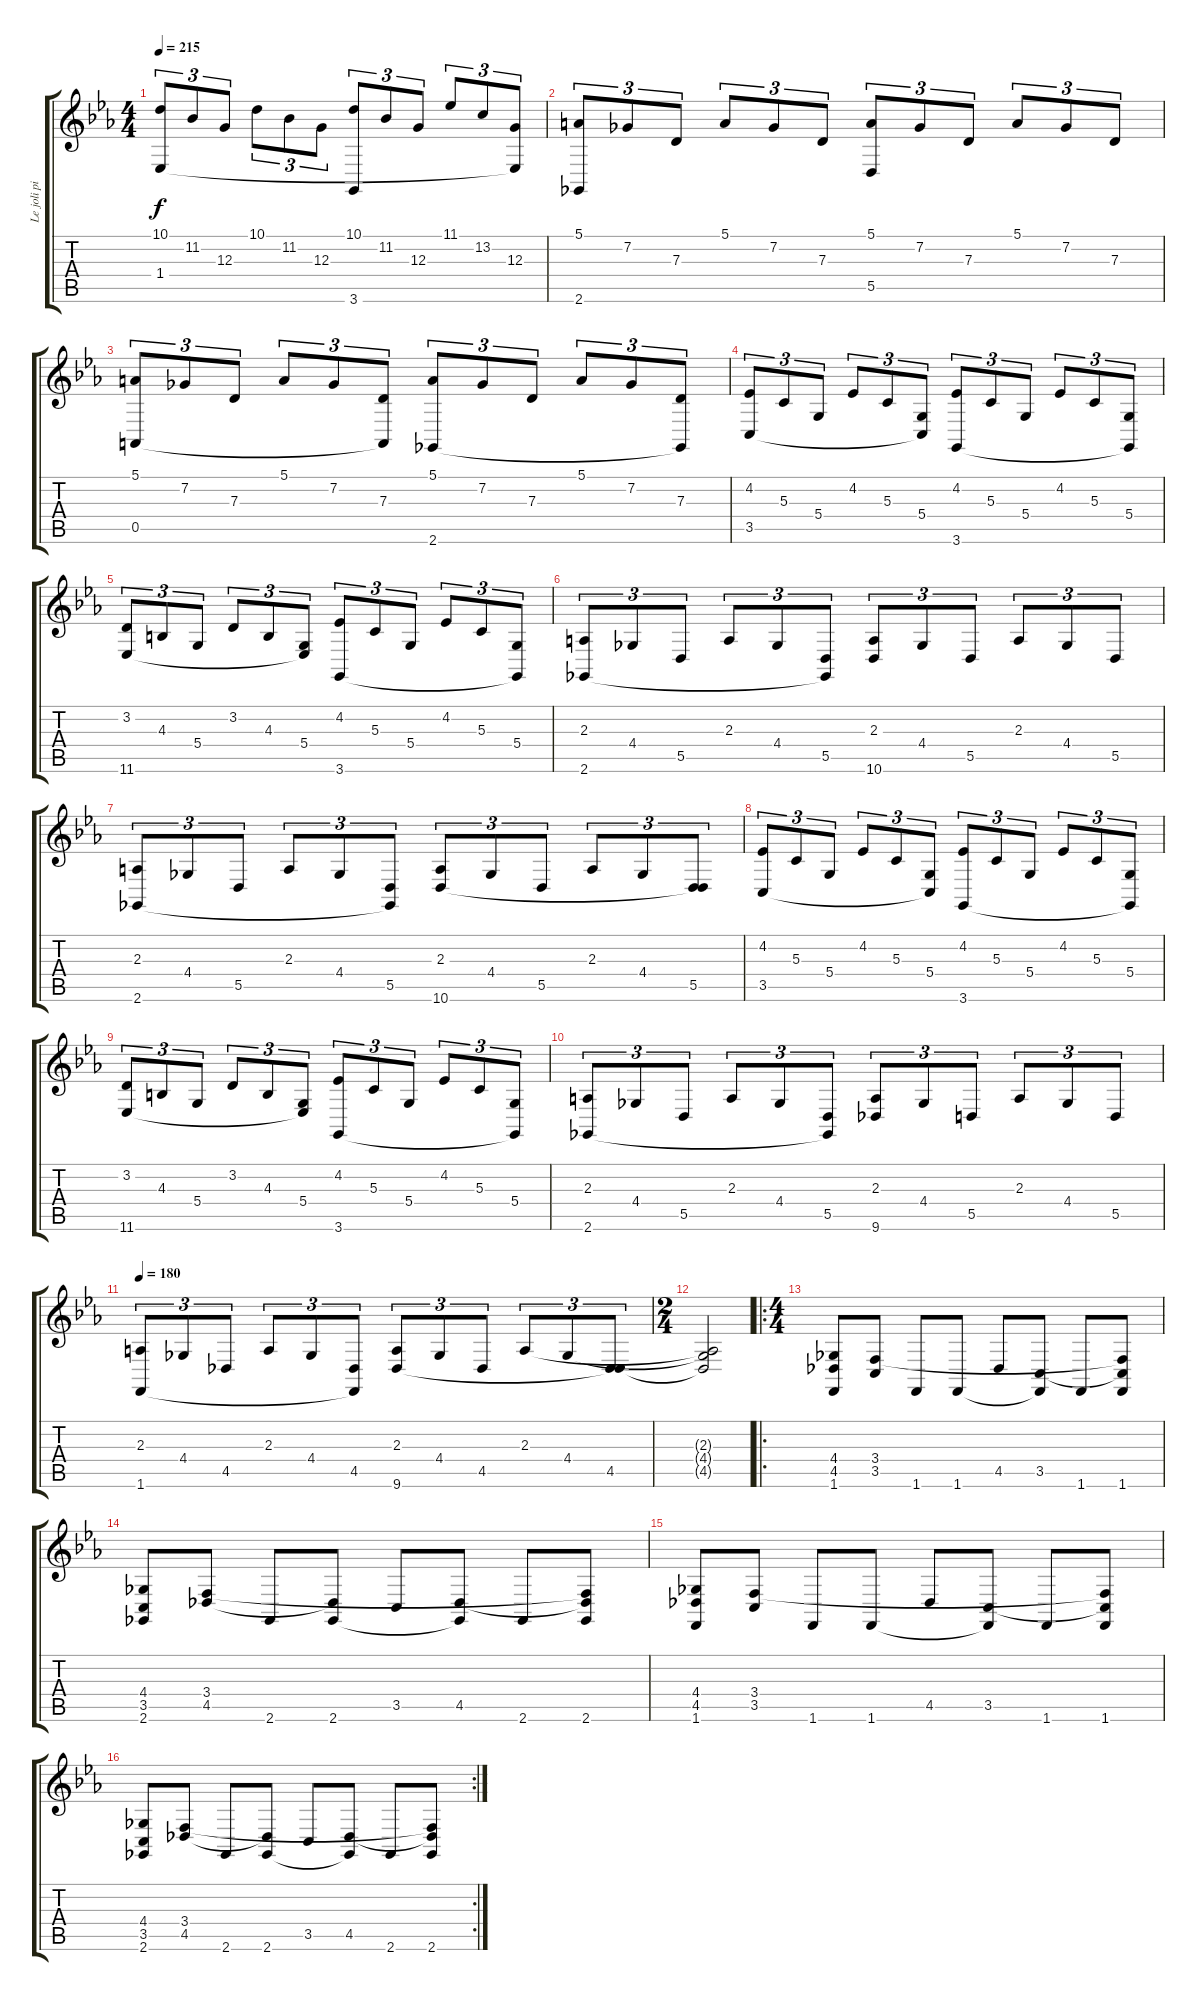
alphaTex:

\track ("Le joli piano de Michael" "Le joli pi") {instrument acousticgrandpiano}
\staff {score tabs}
\tuning (E4 B3 G3 D3 A2 E2) {hide}
\ts (4 4)
\tempo 215
\clef g2
\ks cminor
(10.1 1.4).8{tu (3 2) dy f} 11.2.8{tu (3 2)} 12.3.8{tu (3 2)} 10.1.8{tu (3 2)} 11.2.8{tu (3 2)} 12.3.8{tu (3 2)} (10.1 3.6).8{tu (3 2)} 11.2.8{tu (3 2)} 12.3.8{tu (3 2)} 11.1.8{tu (3 2)} 13.2.8{tu (3 2)} (12.3 1.4{t}).8{tu (3 2)} |
(5.1 2.6).8{tu (3 2)} 7.2.8{tu (3 2)} 7.3.8{tu (3 2)} 5.1.8{tu (3 2)} 7.2.8{tu (3 2)} 7.3.8{tu (3 2)} (5.1 5.5).8{tu (3 2)} 7.2.8{tu (3 2)} 7.3.8{tu (3 2)} 5.1.8{tu (3 2)} 7.2.8{tu (3 2)} 7.3.8{tu (3 2)} |
(5.1 0.5).8{tu (3 2)} 7.2.8{tu (3 2)} 7.3.8{tu (3 2)} 5.1.8{tu (3 2)} 7.2.8{tu (3 2)} (7.3 0.5{t}).8{tu (3 2)} (5.1 2.6).8{tu (3 2)} 7.2.8{tu (3 2)} 7.3.8{tu (3 2)} 5.1.8{tu (3 2)} 7.2.8{tu (3 2)} (7.3 2.6{t}).8{tu (3 2)} |
(4.2 3.5).8{tu (3 2)} 5.3.8{tu (3 2)} 5.4.8{tu (3 2)} 4.2.8{tu (3 2)} 5.3.8{tu (3 2)} (5.4 3.5{t}).8{tu (3 2)} (4.2 3.6).8{tu (3 2)} 5.3.8{tu (3 2)} 5.4.8{tu (3 2)} 4.2.8{tu (3 2)} 5.3.8{tu (3 2)} (5.4 3.6{t}).8{tu (3 2)} |
(3.2 11.6).8{tu (3 2)} 4.3.8{tu (3 2)} 5.4.8{tu (3 2)} 3.2.8{tu (3 2)} 4.3.8{tu (3 2)} (5.4 11.6{t}).8{tu (3 2)} (4.2 3.6).8{tu (3 2)} 5.3.8{tu (3 2)} 5.4.8{tu (3 2)} 4.2.8{tu (3 2)} 5.3.8{tu (3 2)} (5.4 3.6{t}).8{tu (3 2)} |
(2.3 2.6).8{tu (3 2)} 4.4.8{tu (3 2)} 5.5.8{tu (3 2)} 2.3.8{tu (3 2)} 4.4.8{tu (3 2)} (5.5 2.6{t}).8{tu (3 2)} (2.3 10.6).8{tu (3 2)} 4.4.8{tu (3 2)} 5.5.8{tu (3 2)} 2.3.8{tu (3 2)} 4.4.8{tu (3 2)} 5.5.8{tu (3 2)} |
(2.3 2.6).8{tu (3 2)} 4.4.8{tu (3 2)} 5.5.8{tu (3 2)} 2.3.8{tu (3 2)} 4.4.8{tu (3 2)} (5.5 2.6{t}).8{tu (3 2)} (2.3 10.6).8{tu (3 2)} 4.4.8{tu (3 2)} 5.5.8{tu (3 2)} 2.3.8{tu (3 2)} 4.4.8{tu (3 2)} (5.5 10.6{t}).8{tu (3 2)} |
(4.2 3.5).8{tu (3 2)} 5.3.8{tu (3 2)} 5.4.8{tu (3 2)} 4.2.8{tu (3 2)} 5.3.8{tu (3 2)} (5.4 3.5{t}).8{tu (3 2)} (4.2 3.6).8{tu (3 2)} 5.3.8{tu (3 2)} 5.4.8{tu (3 2)} 4.2.8{tu (3 2)} 5.3.8{tu (3 2)} (5.4 3.6{t}).8{tu (3 2)} |
(3.2 11.6).8{tu (3 2)} 4.3.8{tu (3 2)} 5.4.8{tu (3 2)} 3.2.8{tu (3 2)} 4.3.8{tu (3 2)} (5.4 11.6{t}).8{tu (3 2)} (4.2 3.6).8{tu (3 2)} 5.3.8{tu (3 2)} 5.4.8{tu (3 2)} 4.2.8{tu (3 2)} 5.3.8{tu (3 2)} (5.4 3.6{t}).8{tu (3 2)} |
(2.3 2.6).8{tu (3 2)} 4.4.8{tu (3 2)} 5.5.8{tu (3 2)} 2.3.8{tu (3 2)} 4.4.8{tu (3 2)} (5.5 2.6{t}).8{tu (3 2)} (2.3 9.6).8{tu (3 2)} 4.4.8{tu (3 2)} 5.5.8{tu (3 2)} 2.3.8{tu (3 2)} 4.4.8{tu (3 2)} 5.5.8{tu (3 2)} |
\tempo 180
(2.3 1.6).8{tu (3 2)} 4.4.8{tu (3 2)} 4.5.8{tu (3 2)} 2.3.8{tu (3 2)} 4.4.8{tu (3 2)} (4.5 1.6{t}).8{tu (3 2)} (2.3 9.6).8{tu (3 2)} 4.4.8{tu (3 2)} 4.5.8{tu (3 2)} 2.3.8{tu (3 2)} 4.4.8{tu (3 2)} (4.5 9.6{t}).8{tu (3 2)} |
\ts (2 4)
(2.3{t} 4.4{t} 4.5{t}).2 |
\ro
\ts (4 4)
(4.4 4.5 1.6).8 (3.4 3.5).8 1.6.8 1.6.8 4.5.8 (3.5 1.6{t}).8 1.6.8 (3.4{t} 3.5{t} 1.6).8 |
(4.4 3.5 2.6).8 (3.4 4.5).8 2.6.8 (4.5{t} 2.6).8 3.5.8 (4.5 2.6{t}).8 2.6.8 (3.4{t} 4.5{t} 2.6).8 |
(4.4 4.5 1.6).8 (3.4 3.5).8 1.6.8 1.6.8 4.5.8 (3.5 1.6{t}).8 1.6.8 (3.4{t} 3.5{t} 1.6).8 |
\rc 2
(4.4 3.5 2.6).8 (3.4 4.5).8 2.6.8 (4.5{t} 2.6).8 3.5.8 (4.5 2.6{t}).8 2.6.8 (3.4{t} 4.5{t} 2.6).8
